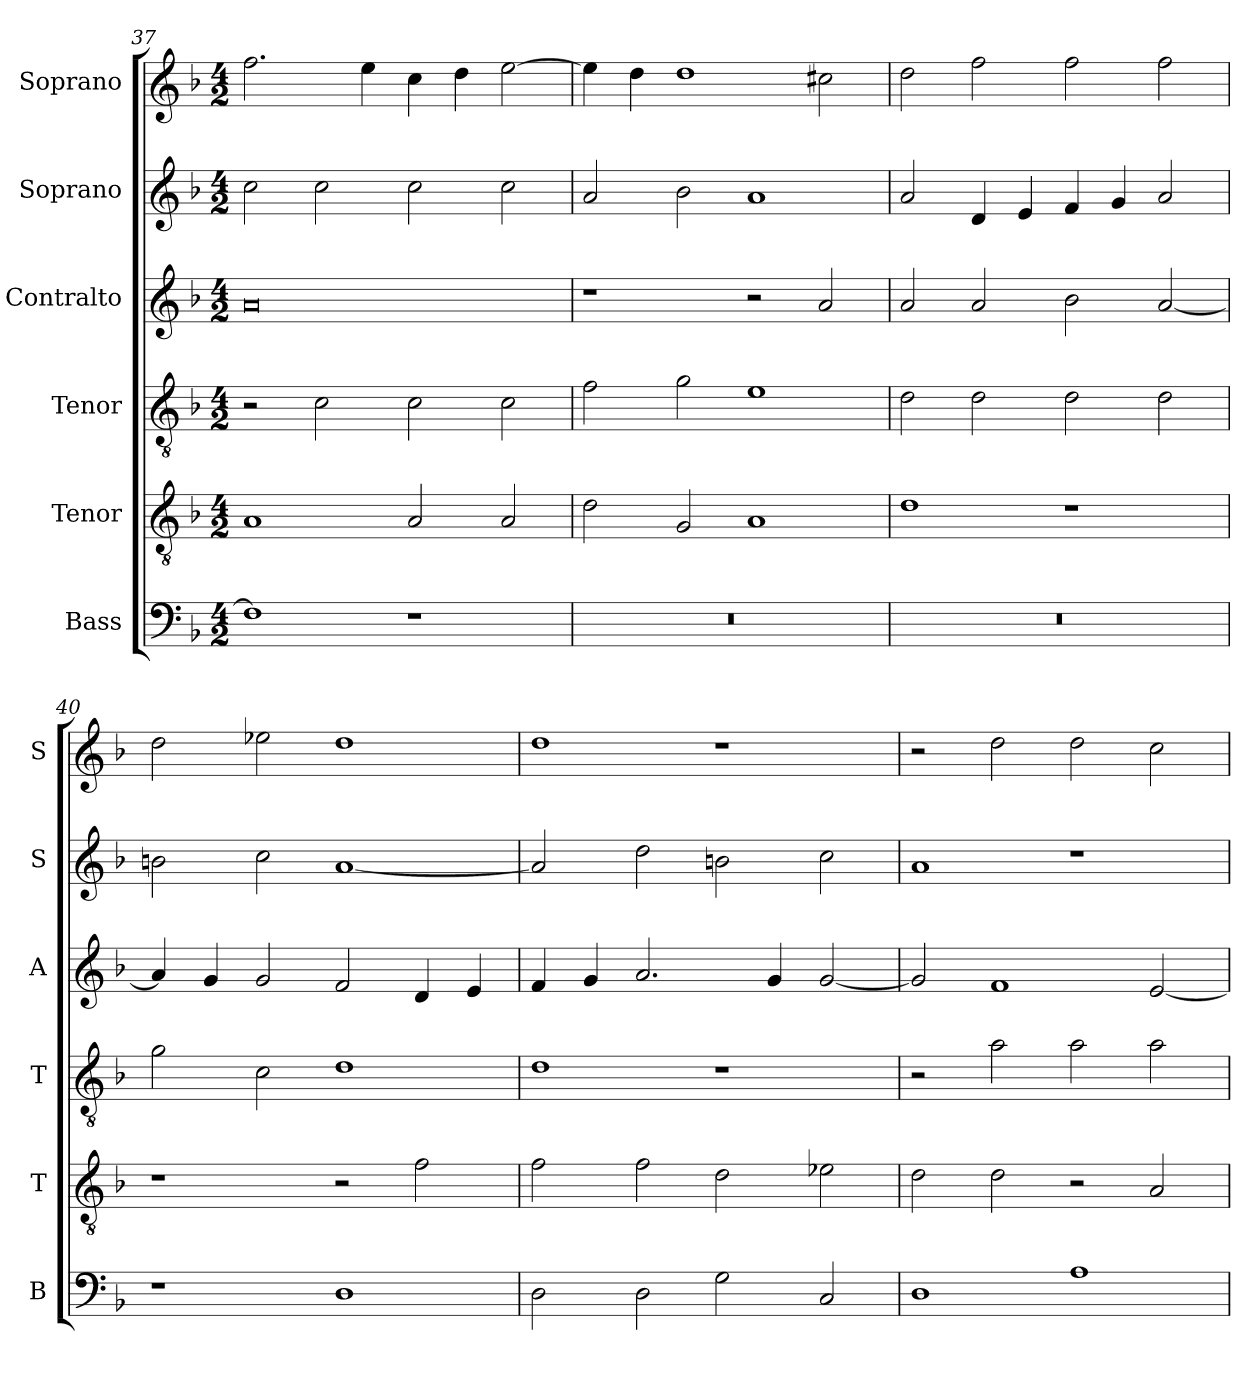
**kern	**kern	**kern	**kern	**kern	**kern
*part6	*part5	*part4	*part3	*part2	*part1
*staff6	*staff5	*staff4	*staff3	*staff2	*staff1
*I"Bass	*I"Tenor	*I"Tenor	*I"Contralto	*I"Soprano	*I"Soprano
*I'B	*I'T	*I'T	*I'A	*I'S	*I'S
*clefF4	*clefGv2	*clefGv2	*clefG2	*clefG2	*clefG2
*k[b-]	*k[b-]	*k[b-]	*k[b-]	*k[b-]	*k[b-]
*G:dor	*G:dor	*G:dor	*G:dor	*G:dor	*G:dor
*M4/2	*M4/2	*M4/2	*M4/2	*M4/2	*M4/2
=37	=37	=37	=37	=37	=37
1F]	1A	2r	0a	2cc	2.ff
.	.	2c	.	2cc	.
.	.	.	.	.	4ee
1r	2A	2c	.	2cc	4cc
.	.	.	.	.	4dd
.	2A	2c	.	2cc	[2ee
=38	=38	=38	=38	=38	=38
0r	2d	2f	1r	2a	4ee]
.	.	.	.	.	4dd
.	2G	2g	.	2b-	1dd
.	1A	1e	2r	1a	.
.	.	.	2a	.	2cc#X
=39	=39	=39	=39	=39	=39
0r	1d	2d	2a	2a	2dd
.	.	2d	2a	4d	2ff
.	.	.	.	4e	.
.	1r	2d	2b-	4f	2ff
.	.	.	.	4g	.
.	.	2d	[2a	2a	2ff
=40	=40	=40	=40	=40	=40
1r	1r	2g	4a]	2bn	2dd
.	.	.	4g	.	.
.	.	2c	2g	2cc	2ee-X
1D	2r	1d	2f	[1a	1dd
.	2f	.	4d	.	.
.	.	.	4e	.	.
=41	=41	=41	=41	=41	=41
2D	2f	1d	4f	2a]	1dd
.	.	.	4g	.	.
2D	2f	.	2.a	2dd	.
2G	2d	1r	.	2bn	1r
.	.	.	4g	.	.
2C	2e-X	.	[2g	2cc	.
=42	=42	=42	=42	=42	=42
1D	2d	2r	2g]	1a	2r
.	2d	2a	1f	.	2dd
1A	2r	2a	.	1r	2dd
.	2A	2a	[2e	.	2cc
=	=	=	=	=	=
*-	*-	*-	*-	*-	*-
